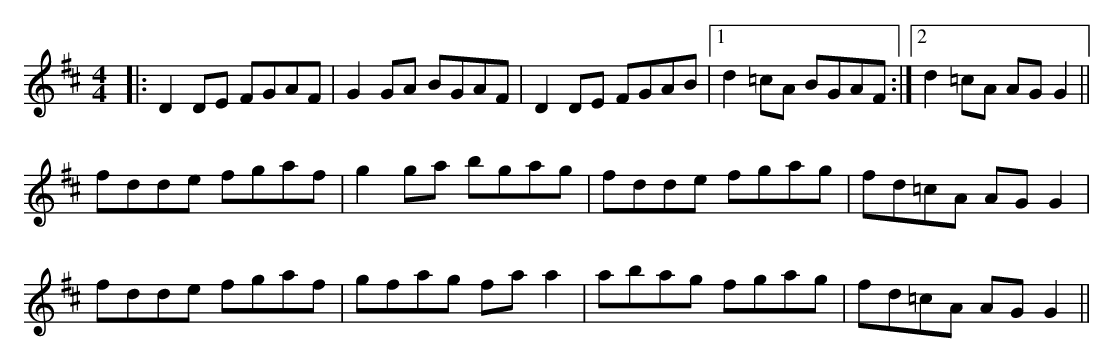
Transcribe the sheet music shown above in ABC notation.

X:1
M:4/4
K:D
|:D2 DE FGAF|G2 GA BGAF|D2 DE FGAB|1 d2 =cA BGAF:|2 d2 =cA AG G2||
fdde fgaf|g2 ga bgag|fdde fgag|fd=cA AG G2|
fdde fgaf|gfag fa a2|abag fgag|fd=cA AG G2||
